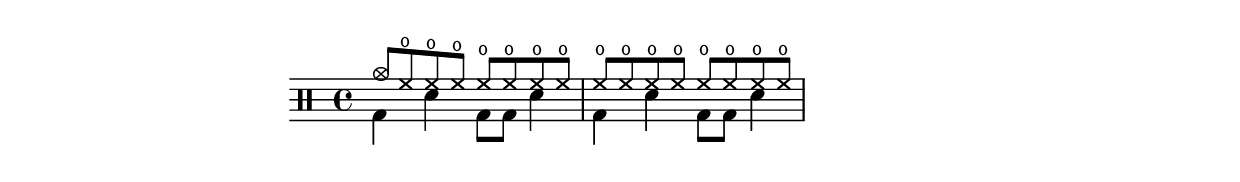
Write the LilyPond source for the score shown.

\paper {
    right-margin = 34\mm
    left-margin = 34\mm
}

up = \drummode {
  cymc8 hho hho hho hho hho hho hho 
  hho hho hho hho hho hho hho hho
}

down = \drummode {
  bd4 sn bd8 bd sn4
  bd4 sn bd8 bd sn4
}

\new DrumStaff <<

  \new DrumVoice { 
      \voiceOne 
        \up
    }
  \new DrumVoice { 
      \voiceTwo 
        \down 
  }
>> 
